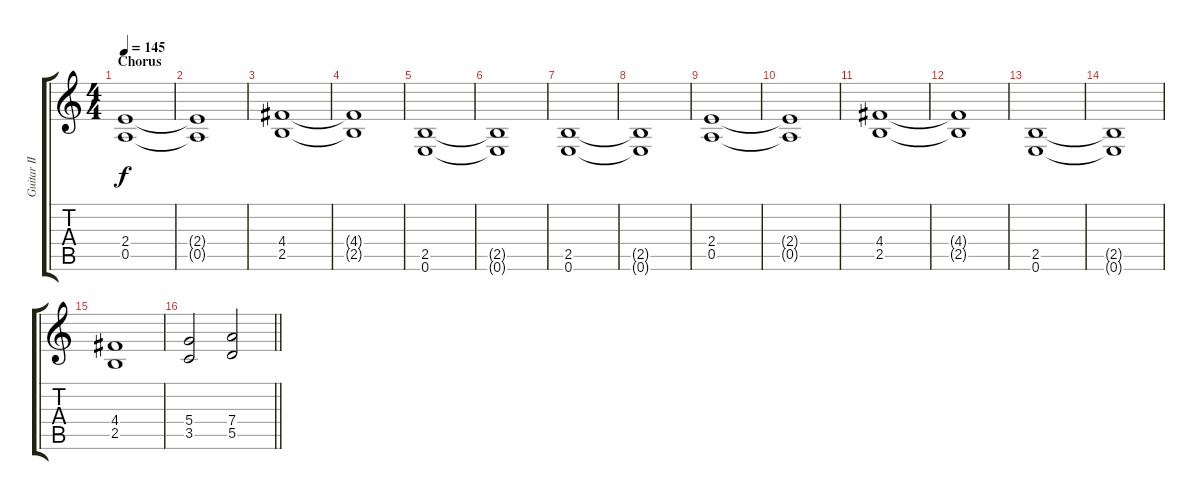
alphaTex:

\track ("Guitar II" "Guitar II") {instrument overdrivenguitar}
\staff {score tabs}
\tuning (E4 B3 G3 D3 A2 E2) {hide}
\ts (4 4)
\section ("" "Chorus")
\tempo 145
\clef g2
\ks c
(2.4 0.5).1{dy f} |
(2.4{t} 0.5{t}).1 |
(4.4 2.5).1 |
(4.4{t} 2.5{t}).1 |
(2.5 0.6).1 |
(2.5{t} 0.6{t}).1 |
(2.5 0.6).1 |
(2.5{t} 0.6{t}).1 |
(2.4 0.5).1 |
(2.4{t} 0.5{t}).1 |
(4.4 2.5).1 |
(4.4{t} 2.5{t}).1 |
(2.5 0.6).1 |
(2.5{t} 0.6{t}).1 |
(4.4 2.5).1 |
\barLineRight lightlight
(5.4 3.5).2 (7.4 5.5).2
